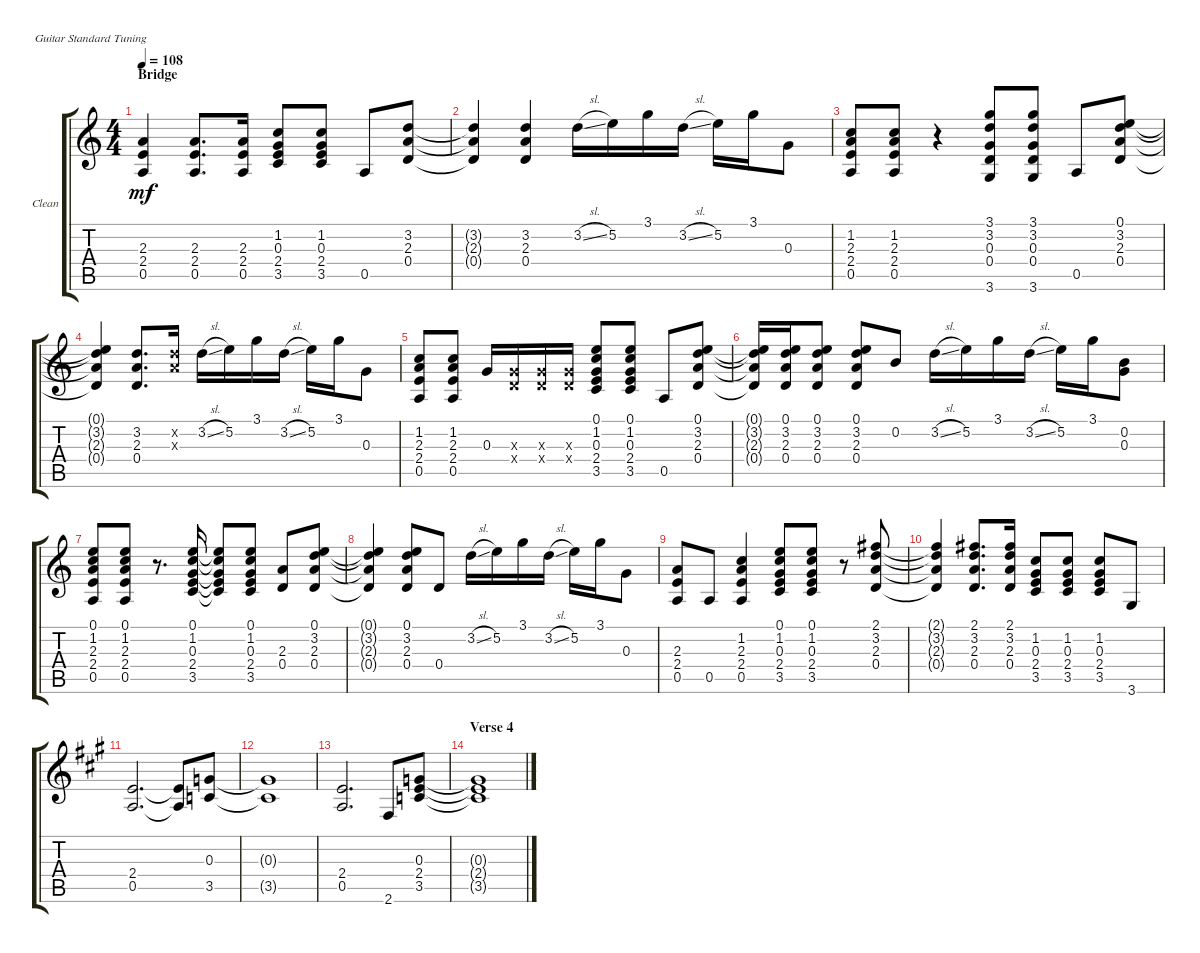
\defaultSystemsLayout 4
\bracketExtendMode groupsimilarinstruments
\firstSystemTrackNameOrientation horizontal
\otherSystemsTrackNameOrientation horizontal
\track ("Clean (GTR3)" "Clean") {instrument electricguitarclean}
\staff {score tabs}
\tuning (E4 B3 G3 D3 A2 E2)
\ts (4 4)
\section ("" "Bridge")
\tempo 108
\clef g2
\ks c
(0.5 2.4 2.3).4{dy mf} (2.3 2.4 0.5).8{d} (0.5 2.4 2.3).16 (1.2 0.3 2.4 3.5).8 (3.5 2.4 0.3 1.2).8 0.5.8 (0.4 2.3 3.2).8 |
(3.2{t} 2.3{t} 0.4{t}).4 (3.2 2.3 0.4).4 3.2{sl}.16 5.2.16 3.1.16 3.2{sl}.16 5.2.16 3.1.16 0.3.8 |
(1.2 2.3 2.4 0.5).8 (0.5 2.4 2.3 1.2).8 r.4 (3.1 3.2 0.3 0.4 3.6).8 (3.6 0.4 0.3 3.2 3.1).8 0.5.8 (0.4 2.3 3.2 0.1).8 |
(0.1{t} 3.2{t} 2.3{t} 0.4{t}).4 (3.2 2.3 0.4).8{d} (2.3{x} 3.2{x}).16 3.2{sl}.16 5.2.16 3.1.16 3.2{sl}.16 5.2.16 3.1.16 0.3.8 |
(1.2 2.3 2.4 0.5).8 (0.5 2.4 2.3 1.2).8 0.3.16 (0.3{x} 0.4{x}).16 (0.4{x} 0.3{x}).16 (0.3{x} 0.4{x}).16 (0.1 1.2 0.3 2.4 3.5).8 (3.5 2.4 0.3 1.2 0.1).8 0.5.8 (0.4 2.3 3.2 0.1).8 |
(0.1{t} 3.2{t} 2.3{t} 0.4{t}).16 (0.1 3.2 2.3 0.4).16 (0.4 2.3 3.2 0.1).8 (0.1 3.2 2.3 0.4).8 0.2.8 3.2{sl}.16 5.2.16 3.1.16 3.2{sl}.16 5.2.16 3.1.16 (0.2 0.3).8 |
(0.1 1.2 2.3 2.4 0.5).8 (0.5 2.4 2.3 1.2 0.1).8 r.8{d} (0.1 1.2 0.3 2.4 3.5).16 (3.5{t} 2.4{t} 0.3{t} 1.2{t} 0.1{t}).8 (0.1 1.2 0.3 2.4 3.5).8 (0.4 2.3).8 (0.1 3.2 2.3 0.4).8 |
(0.4{t} 2.3{t} 3.2{t} 0.1{t}).4 (0.1 3.2 2.3 0.4).8 0.4.8 3.2{sl}.16 5.2.16 3.1.16 3.2{sl}.16 5.2.16 3.1.16 0.3.8 |
(2.3 2.4 0.5).8 0.5.8 (0.5 2.4 2.3 1.2).4 (3.5 2.4 0.3 1.2 0.1).8 (0.1 1.2 0.3 2.4 3.5).8 r.8 (0.4 2.3 3.2 2.1).8 |
(2.1{t} 3.2{t} 2.3{t} 0.4{t}).4 (2.1 3.2 2.3 0.4).8{d} (0.4 2.3 3.2 2.1).16 (1.2 0.3 2.4 3.5).8 (3.5 2.4 0.3 1.2).8 (1.2 0.3 2.4 3.5).8 3.6.8 |
\ks a
(0.5 2.4).2{d} (2.4{t} 0.5{t}).8 (3.5 0.3).8 |
(0.3{t} 3.5{t}).1 |
(0.5 2.4).2{d} 2.6.8 (3.5 2.4 0.3).8 |
\section ("" "Verse 4")
(0.3{t} 2.4{t} 3.5{t}).1
